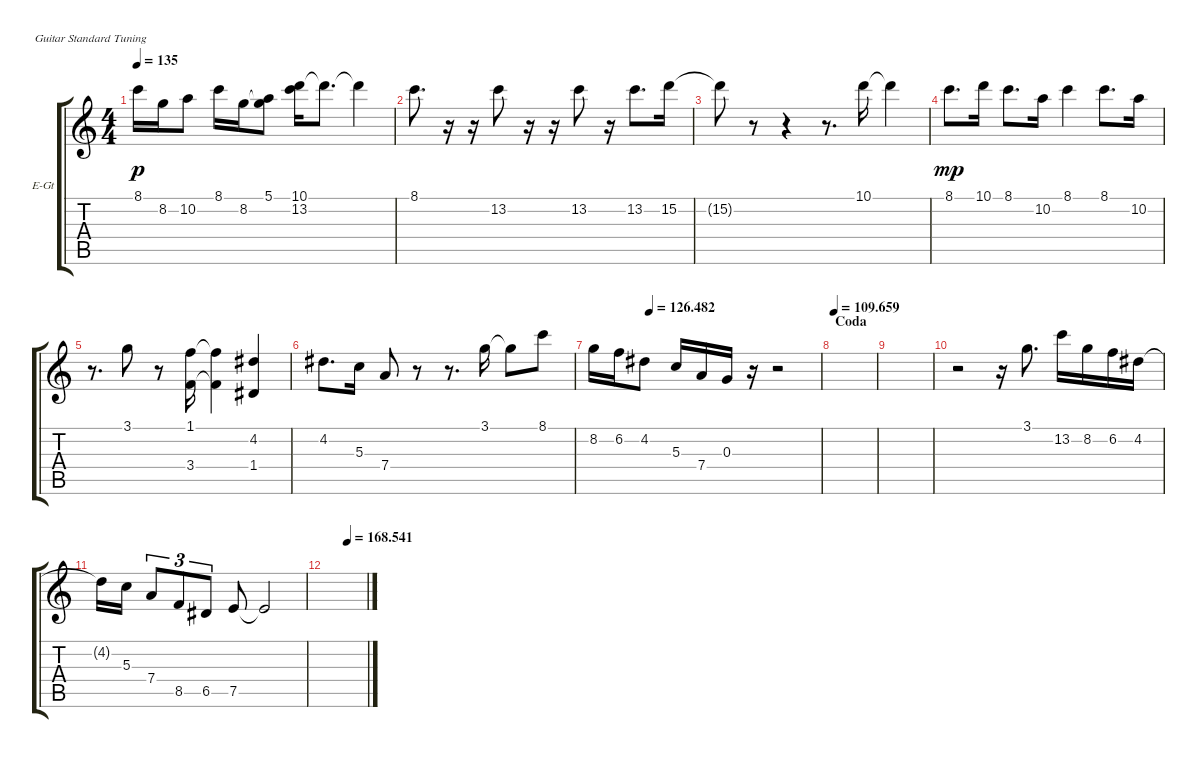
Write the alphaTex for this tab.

\bracketExtendMode groupsimilarinstruments
\firstSystemTrackNameOrientation horizontal
\otherSystemsTrackNameOrientation horizontal
\track ("Subsound" "E-Gt") {instrument electricguitarclean}
\staff {score tabs}
\tuning (E4 B3 G3 D3 A2 E2)
\ts (4 4)
\tempo 135
\clef g2
\scale
0.113806
\ks c
8.1.16{dy p} 8.2.16 10.2.8 8.1.16 8.2.16 (8.2{t} 5.1).8 (10.1 13.2).16 10.1{t}.8{d} 10.1{t}.4 |
8.1.8{d} r.16 r.16 13.2.8 r.16 r.16 13.2.8 r.16 13.2.8{d} 15.2.16 |
15.2{t}.8 r.8 r.4 r.8{d} 10.1.16 10.1{t}.4 |
8.1.8{d dy mp} 10.1.16 8.1.8{d} 10.2.16 8.1.4 8.1.8{d} 10.2.16 |
r.8{d} 3.1.8 r.8 (1.1 3.4).16 (1.1{t} 3.4{t}).4 (4.2 1.4).4 |
4.2.8{d} 5.3.16 7.4.8 r.8 r.8{d} 3.1.16 3.1{t}.8 8.1.8 |
\tempo (126.482 0.25)
8.2.16 6.2.16 4.2.8 5.3.16 7.4.16 0.3.16 r.16 r.2 |
\section ("" "Coda")
\tempo
109.659 |
|
r.2 r.16 3.1.8{d} 13.2.16 8.2.16 6.2.16 4.2.16 |
4.2{t}.16 5.3.16 7.4.8{tu (3 2)} 8.5.8{tu (3 2)} 6.5.8{tu (3 2)} 7.5.8 7.5{t}.2 |
\tempo (168.541 0.53125)
|
\scale
0.333333
